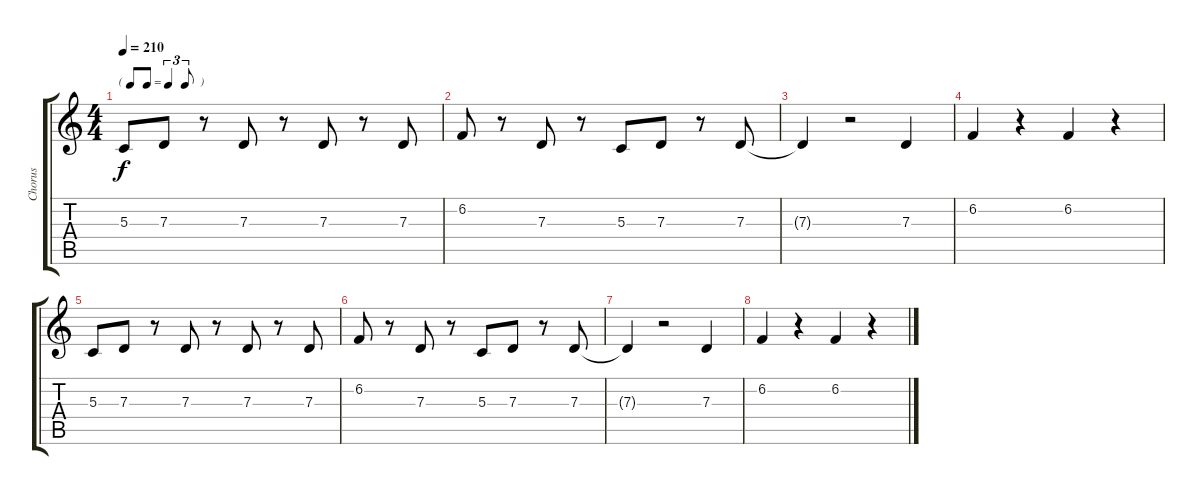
\track ("Chorus" "Chorus") {instrument violin}
\staff {score tabs}
\tuning (E4 B3 G3 D3 A2 E2) {hide}
\ts (4 4)
\tf triplet8th
\tempo 210
\clef g2
\ks c
5.3.8{dy f} 7.3.8 r.8 7.3.8 r.8 7.3.8 r.8 7.3.8 |
6.2.8 r.8 7.3.8 r.8 5.3.8 7.3.8 r.8 7.3.8 |
7.3{t}.4 r.2 7.3.4 |
6.2.4 r.4 6.2.4 r.4 |
5.3.8 7.3.8 r.8 7.3.8 r.8 7.3.8 r.8 7.3.8 |
6.2.8 r.8 7.3.8 r.8 5.3.8 7.3.8 r.8 7.3.8 |
7.3{t}.4 r.2 7.3.4 |
6.2.4 r.4 6.2.4 r.4
